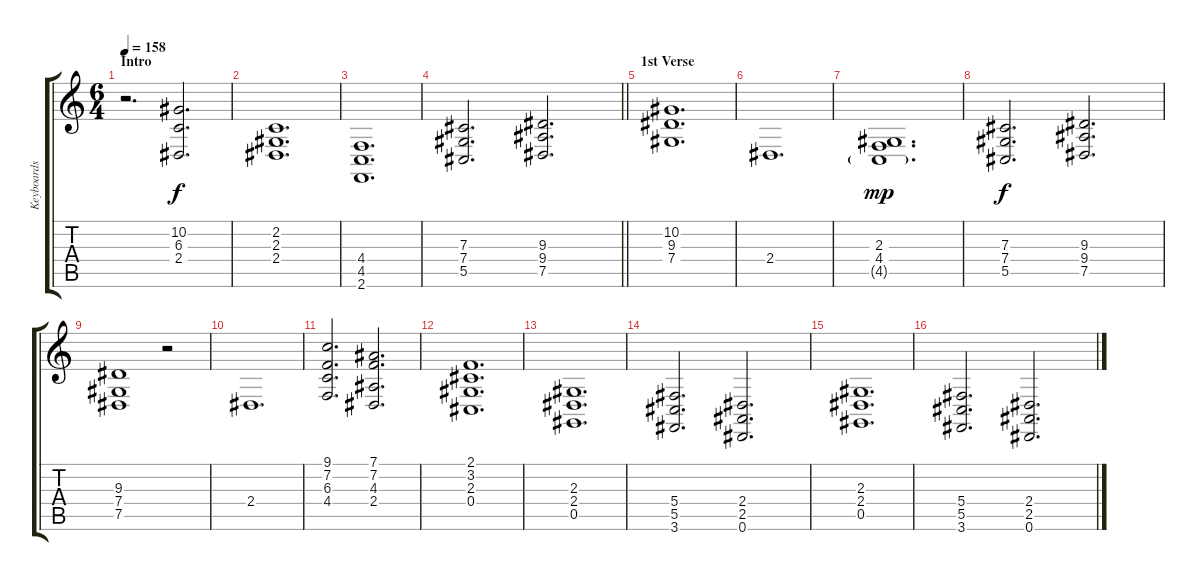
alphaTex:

\track ("Keyboards" "Keyboards") {instrument stringensemble2}
\staff {score tabs}
\tuning (Eb4 Bb3 Gb3 Db3 Ab2 Eb2) {hide}
\ts (6 4)
\section ("" "Intro")
\tempo 158
\clef g2
\ks c
r.2{d dy f instrument stringensemble2} (10.2 6.3 2.4).2{d} |
(2.2 2.3 2.4).1{d} |
(4.4 4.5 2.6).1{d} |
\barLineRight lightlight
(7.3 7.4 5.5).2{d} (9.3 9.4 7.5).2{d} |
\section ("" "1st Verse")
(10.2 9.3 7.4).1{d} |
2.4.1{d} |
(2.3 4.4 4.5{g}).1{d dy mp} |
(7.3 7.4 5.5).2{d dy f} (9.3 9.4 7.5).2{d} |
(9.3 7.4 7.5).1 r.2 |
2.4.1{d} |
(9.1 7.2 6.3 4.4).2{d} (7.1 7.2 4.3 2.4).2{d} |
(2.1 3.2 2.3 0.4).1{d} |
(2.3 2.4 0.5).1{d volume 4 instrument pad4choir} |
(5.4 5.5 3.6).2{d} (2.4 2.5 0.6).2{d} |
(2.3 2.4 0.5).1{d} |
(5.4 5.5 3.6).2{d} (2.4 2.5 0.6).2{d}
